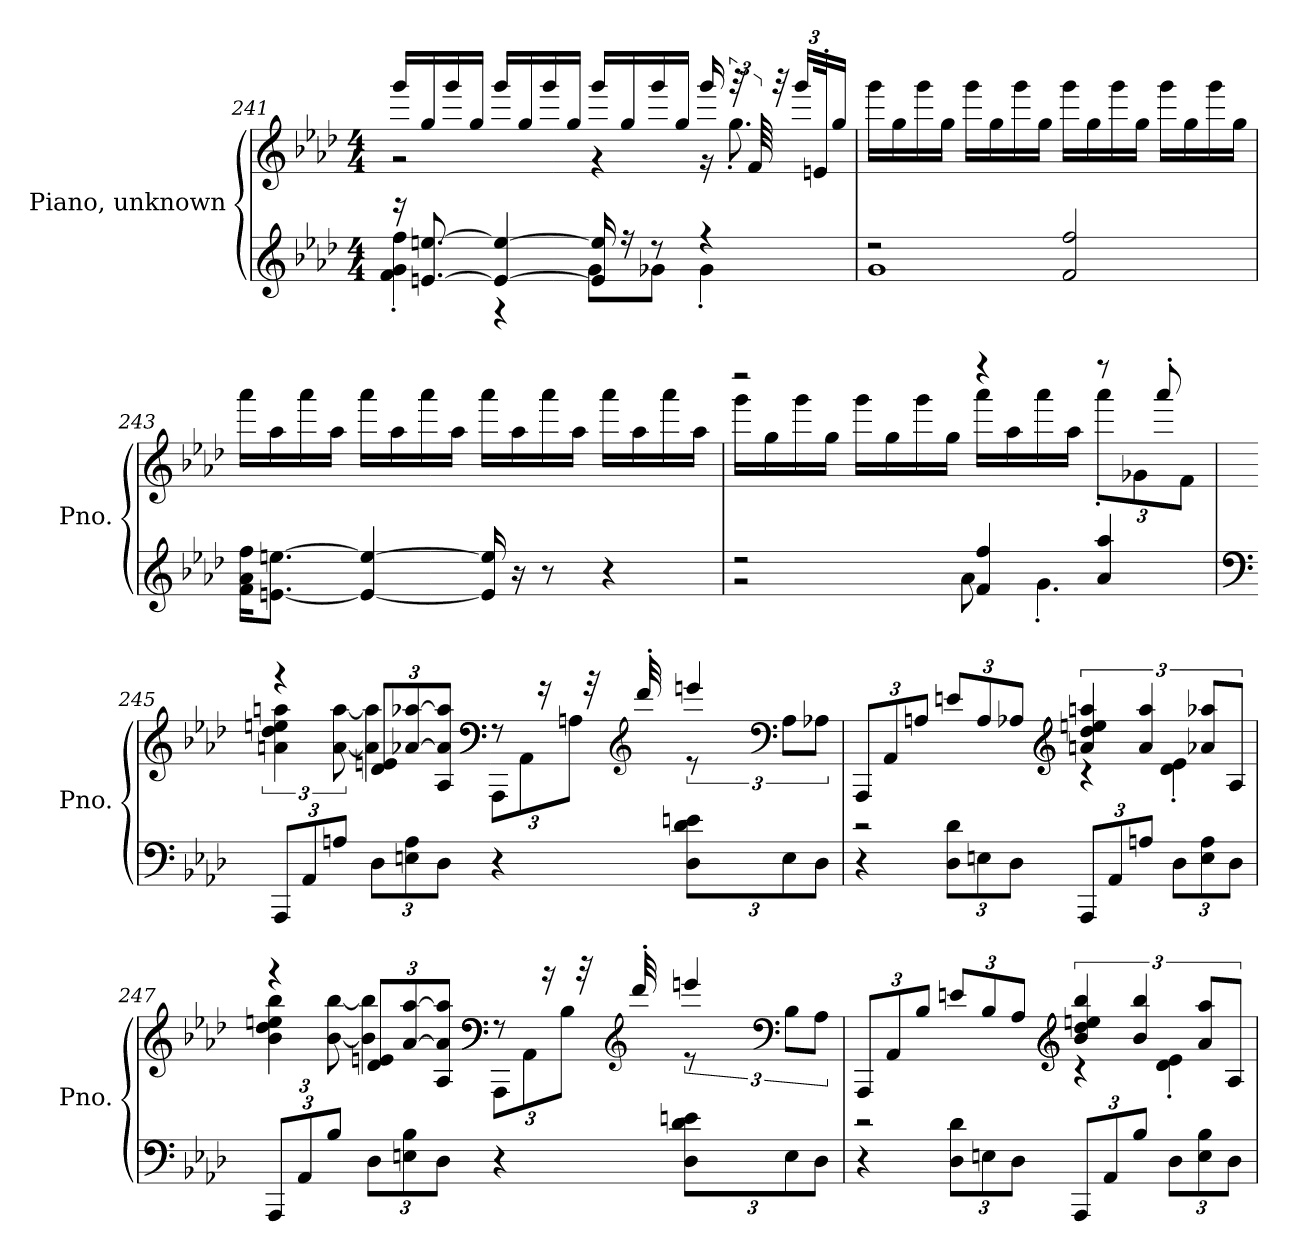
**kern	**kern
*part1	*part1
*staff2	*staff1
*I"Piano, unknown	*
*I'Pno.	*
!!LO:LB:g=z
*clefG2	*clefG2
*k[b-e-a-d-]	*k[b-e-a-d-]
*M4/4	*M4/4
=241	=241
*^	*^
16r	4f\' 4g\' 4ff\'	16ggg/LL	2r
[8.en/ [8.een/	.	16gg/	.
.	.	16ggg/	.
.	.	16gg/JJ	.
4e/_ 4ee/_	4r	16ggg/LL	.
.	.	16gg/	.
.	.	16ggg/	.
.	.	16gg/JJ	.
16e/] 16ee/]	8g\L	16ggg/LL	4r
16r	.	16gg/	.
8r	8g-X\J	16ggg/	.
.	.	16gg/JJ	.
4r	4g-'\	16ggg/	16r
.	.	48r	8.gg'\
.	.	96f/	.
.	.	32r	.
*	*	*Xbrackettup	*
.	.	24ggg/LL	.
.	.	48en'/K	.
.	.	16gg/JJ	.
*	*	*v	*v
=242	=242	=242
2r	1g	16ggg\LL
.	.	16gg\
.	.	16ggg\
.	.	16gg\JJ
.	.	16ggg\LL
.	.	16gg\
.	.	16ggg\
.	.	16gg\JJ
2f/ 2ff/	.	16ggg\LL
.	.	16gg\
.	.	16ggg\
.	.	16gg\JJ
.	.	16ggg\LL
.	.	16gg\
.	.	16ggg\
.	.	16gg\JJ
*v	*v	*
!!LO:LB:g=z
=243	=243
16f\ 16a-\ 16ff\KL	16aaa-\LL
[8.en\ [8.een\J	16aa-\
.	16aaa-\
.	16aa-\JJ
4e/_ 4ee/_	16aaa-\LL
.	16aa-\
.	16aaa-\
.	16aa-\JJ
16e/] 16ee/]	16aaa-\LL
16r	16aa-\
8r	16aaa-\
.	16aa-\JJ
4r	16aaa-\LL
.	16aa-\
.	16aaa-\
.	16aa-\JJ
=244	=244
*^	*^
2r	2r	2r	16ggg\LL
.	.	.	16gg\
.	.	.	16ggg\
.	.	.	16gg\JJ
.	.	.	16ggg\LL
.	.	.	16gg\
.	.	.	16ggg\
.	.	.	16gg\JJ
4f/ 4ff/	8a-\	4r	16aaa-\LL
.	.	.	16aa-\
.	4.g'\	.	16aaa-\
.	.	.	16aa-\JJ
4a-/ 4aa-/	.	8r	12aaa-'\L
.	.	.	12g-X\
.	.	8aaa-'/	.
.	.	.	12f\J
*v	*v	*	*
!!LO:LB:g=z	!!
=245	=245	=245
*clefF4	*	*
*Xbrackettup	*	*brackettup
12AAA-/L	4r	6an\ 6dd-\ 6een\ 6aan\
12AA-/	.	.
12An/J	.	[12a\ [12aa\
*	*Xbrackettup	*
12D-\L	12d-/ 12en/L	4a\] 4aa\]
12En\ 12A\	[12a-X/ [12aa-X/	.
12D-\J	12A-/ 12a-/] 12aa-/]J	.
*	*clefF4	*
4r	8r	12AAA-\L
.	.	12AA-\
.	16r	.
.	.	12An\J
.	32r	.
*	*clefG2	*
.	32ddd-'/	.
*	*	*brackettup
12D-\ 12d-\ 12en\L	4eeen/	12r
*	*clefF4	*
12E\	.	12A\L
12D-\J	.	12A-X\J
!!LO:LB:g=z	!!
=246	=246	=246
*	*Xbrackettup	*
4r	12AAA-/L	2r
.	12AA-/	.
.	12An/J	.
12D-\ 12d-\L	12en/L	.
12En\	12A/	.
12D-\J	12A-X/J	.
*	*clefG2	*
*	*brackettup	*
12AAA-/L	6an/ 6dd-/ 6een/ 6aan/	4r
12AA-/	.	.
12An/J	6a/ 6aa/	.
12D-\L	.	4d-\' 4e\'
12E\ 12A\	12a-X/ 12aa-X/L	.
12D-\J	12A-/J	.
!!LO:LB:g=z	!!
=247	=247	=247
12AAA-/L	4r	6b-\ 6dd-\ 6een\ 6bb-\
12AA-/	.	.
12B-/J	.	[12b-\ [12bb-\
*	*Xbrackettup	*
12D-\L	12d-/ 12en/L	4b-\] 4bb-\]
12En\ 12B-\	[12a-/ [12aa-/	.
12D-\J	12A-/ 12a-/] 12aa-/]J	.
*	*clefF4	*
4r	8r	12AAA-\L
.	.	12AA-\
.	16r	.
.	.	12B-\J
.	32r	.
*	*clefG2	*
.	32ddd-'/	.
*	*	*brackettup
12D-\ 12d-\ 12en\L	4eeen/	12r
*	*clefF4	*
12E\	.	12B-\L
12D-\J	.	12A-\J
=248	=248	=248
*	*Xbrackettup	*
4r	12AAA-/L	2r
.	12AA-/	.
.	12B-/J	.
12D-\ 12d-\L	12en/L	.
12En\	12B-/	.
12D-\J	12A-/J	.
*	*clefG2	*
*	*brackettup	*
12AAA-/L	6b-/ 6dd-/ 6een/ 6bb-/	4r
12AA-/	.	.
12B-/J	6b-/ 6bb-/	.
12D-\L	.	4d-\' 4e\'
12E\ 12B-\	12a-/ 12aa-/L	.
12D-\J	12A-/J	.
*	*v	*v
=	=
*-	*-
